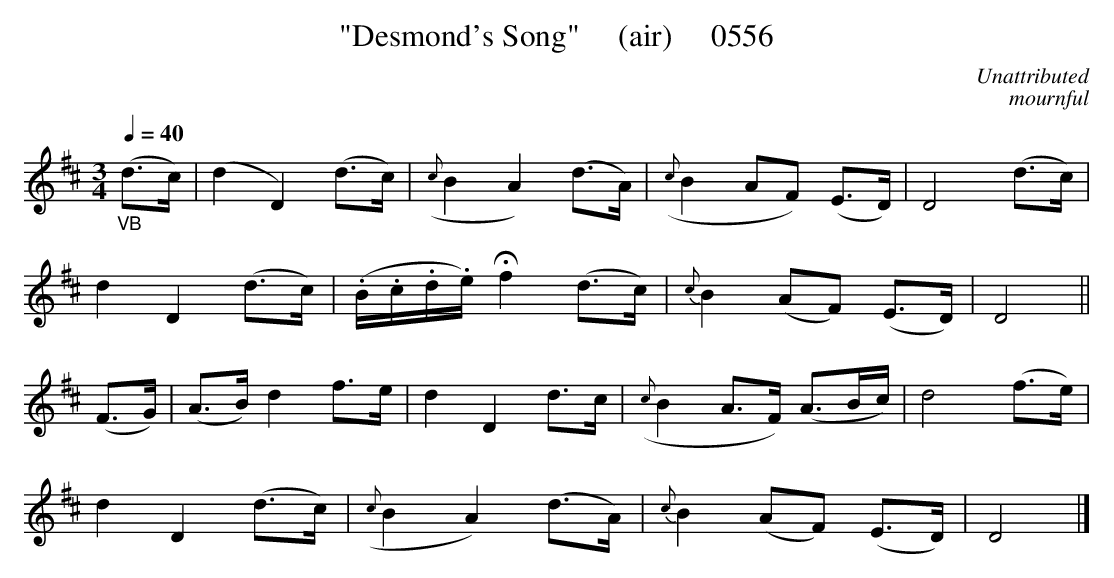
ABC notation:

X:1
T:"Desmond's Song"     (air)     0556
C:Unattributed
C:mournful
Q:1/4=40
BRENNAN June 2003 (HTTP://WWW.SOSYOURMOM.COM)
M:3/4
L:1/8
K:D
"_VB"(d3/2c/2)|(d2D2)(d3/2c/2)|({c}B2A2)(d3/2A/2)|({c}B2AF) (E3/2D/2)|D4(d3/2c/2)|
d2D2(d3/2c/2)|(.B/2.c/2.d/2.e/2) Hf2(d3/2c/2)|{c}B2(AF) (E3/2D/2)|D4||
(F3/2G/2)|(A3/2B/2) d2f3/2e/2|d2D2d3/2c/2|({c}B2A3/2F/2) (A3/2B/2c/2)|d4(f3/2e/2)|
d2D2(d3/2c/2)|({c}B2A2)(d3/2A/2)|{c}B2(AF) (E3/2D/2)|D4|]
